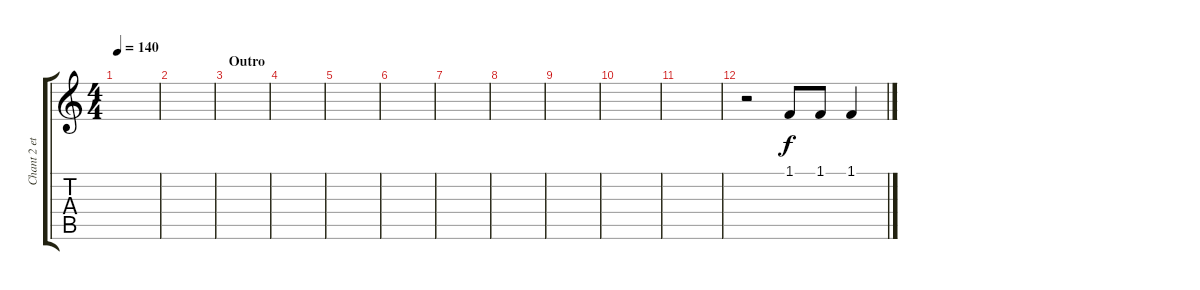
\track ("Chant 2 et Effets " "Chant 2 et") {instrument lead8bassandlead}
\staff {score tabs}
\tuning (E4 B3 G3 D3 A2 E2) {hide}
\ts (4 4)
\tempo 140
\clef g2
\ks c
|
|
\section ("" "Outro")
|
|
|
|
|
|
|
|
|
r.2 1.1.8 1.1.8 1.1.4
